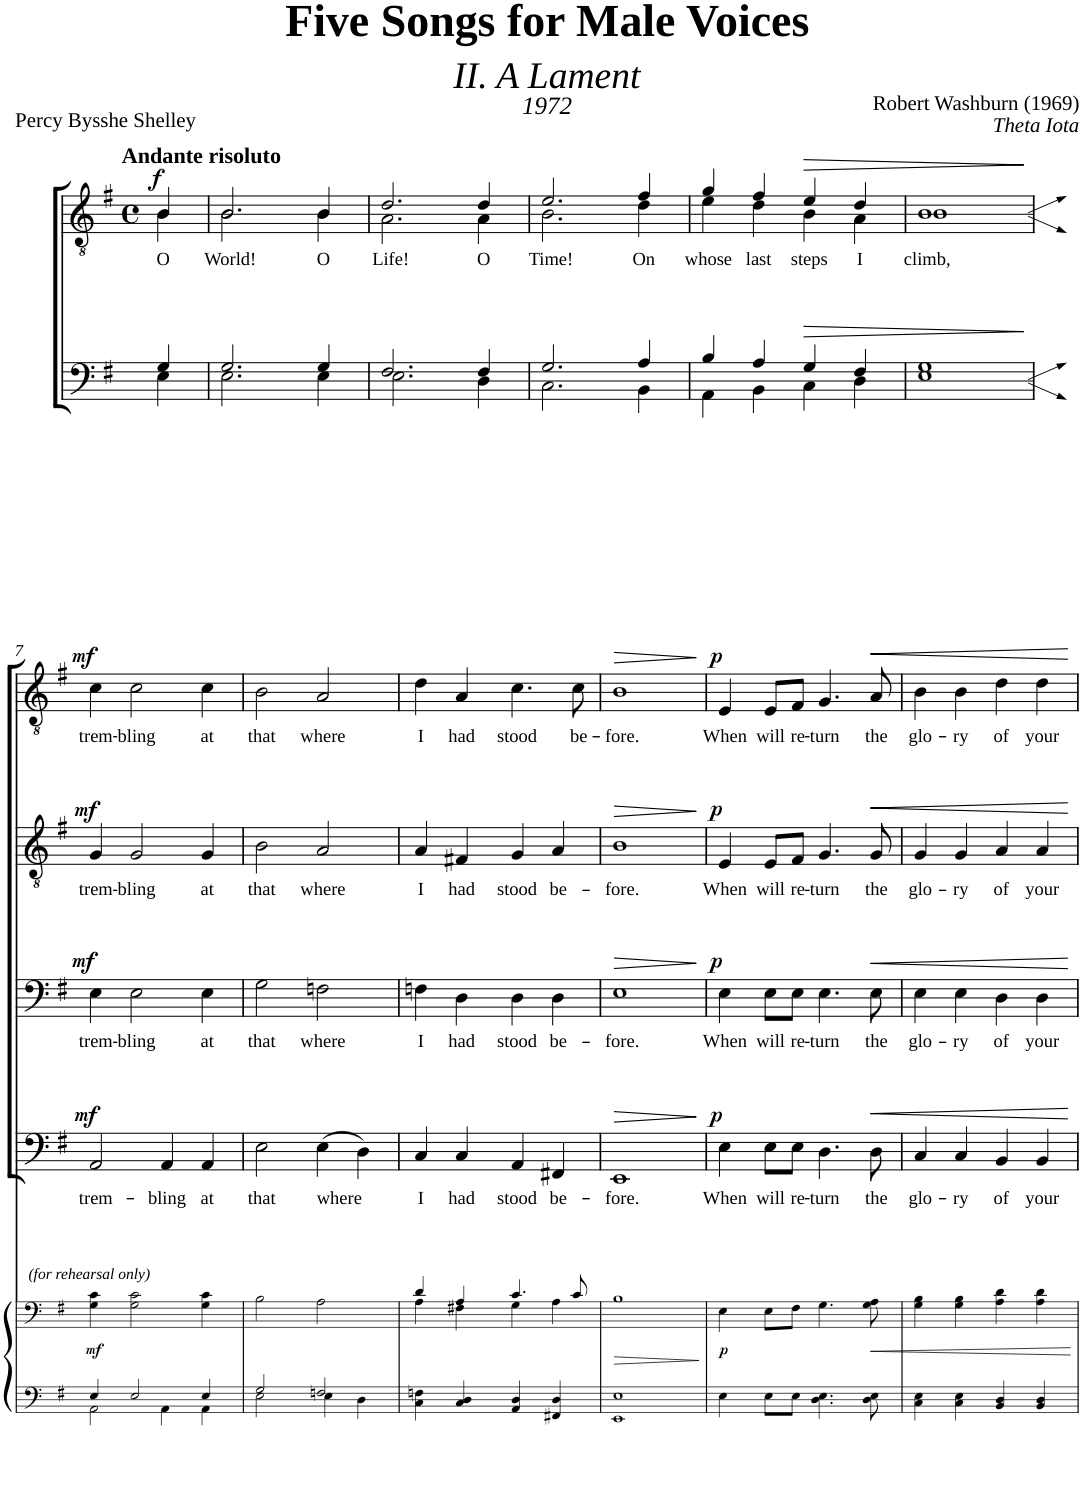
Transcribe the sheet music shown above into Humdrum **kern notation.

**kern	**dynam	**kern	**dynam	**kern	**text	**dynam	**kern	**text	**dynam	**kern	**text	**dynam	**kern	**text	**dynam
*part6	*part6	*part5	*part5	*part4	*part4	*part4	*part3	*part3	*part3	*part2	*part2	*part2	*part1	*part1	*part1
*staff6	*staff6	*staff5	*staff5	*staff4	*staff4	*staff4	*staff3	*staff3	*staff3	*staff2	*staff2	*staff2	*staff1	*staff1	*staff1
*I"Piano	*	*I"Piano	*	*I"Piano	*	*	*I"Piano	*	*	*I"Piano	*	*	*I"Piano	*	*
*I'Pno	*	*I'Pno	*	*I'Pno	*	*	*I'Pno	*	*	*I'Pno	*	*	*I'Pno	*	*
*stria5	*	*stria5	*	*stria5	*	*	*	*	*	*	*	*	*	*	*
*clefF4	*	*clefF4	*	*clefF4	*	*	*clefF4	*	*	*clefGv2	*	*	*clefGv2	*	*
*k[f#]	*	*k[f#]	*	*k[f#]	*	*	*k[f#]	*	*	*k[f#]	*	*	*k[f#]	*	*
*	*	*	*	*	*	*	*	*	*	*M4/4	*	*	*M4/4	*	*
*	*	*	*	*	*	*	*	*	*	*met(c)	*	*	*met(c)	*	*
=1	=1	=1	=1	=1	=1	=1	=1	=1	=1	=1	=1	=1	=1	=1	=1
*	*	*	*	*	*	*	*^	*	*	*	*	*	*	*	*
!	!	!	!	!	!	!	!	!	!	!	!	!	!	!LO:TX:a:B:t=Andante risoluto	!	!
!	!	!	!	!	!	!	!	!	!	!	!	!LO:LY:b	!LO:DY:a	!	!	!
*	*	*	*	*	*	*	*	*	*	*	*^	*	*	*	*	*
1r	.	1r	.	1r	.	.	4G/	4E\	.	.	4B/	4B\	O	f	4r	.	.
.	.	.	.	.	.	.	2.ryy	2.ryy	.	.	2.ryy	2.ryy	.	.	2.ryy	.	.
=2	=2	=2	=2	=2	=2	=2	=2	=2	=2	=2	=2	=2	=2	=2	=2	=2	=2
!	!	!	!	!	!	!	!	!	!	!	!	!	!LO:LY:b	!	!	!	!
1r	.	1r	.	1r	.	.	2.G/	2.E\	.	.	2.B/	2.B\	World!	.	1r	.	.
!	!	!	!	!	!	!	!	!	!	!	!	!	!LO:LY:b	!	!	!	!
.	.	.	.	.	.	.	4G/	4E\	.	.	4B/	4B\	O	.	.	.	.
=3	=3	=3	=3	=3	=3	=3	=3	=3	=3	=3	=3	=3	=3	=3	=3	=3	=3
!	!	!	!	!	!	!	!	!	!	!	!	!	!LO:LY:b	!	!	!	!
1r	.	1r	.	1r	.	.	2.F#/	2.E\	.	.	2.d/	2.A\	Life!	.	1r	.	.
!	!	!	!	!	!	!	!	!	!	!	!	!	!LO:LY:b	!	!	!	!
.	.	.	.	.	.	.	4F#/	4D\	.	.	4d/	4A\	O	.	.	.	.
=4	=4	=4	=4	=4	=4	=4	=4	=4	=4	=4	=4	=4	=4	=4	=4	=4	=4
!	!	!	!	!	!	!	!	!	!	!	!	!	!LO:LY:b	!	!	!	!
1r	.	1r	.	1r	.	.	2.G/	2.C\	.	.	2.e/	2.B\	Time!	.	1r	.	.
!	!	!	!	!	!	!	!	!	!	!	!	!	!LO:LY:b	!	!	!	!
.	.	.	.	.	.	.	4A/	4BB\	.	.	4f#/	4d\	On	.	.	.	.
=5	=5	=5	=5	=5	=5	=5	=5	=5	=5	=5	=5	=5	=5	=5	=5	=5	=5
!	!	!	!	!	!	!	!	!	!	!	!	!	!LO:LY:b	!	!	!	!
1r	.	1r	.	1r	.	.	4B/	4AA\	.	.	4g/	4e\	whose	.	1r	.	.
!	!	!	!	!	!	!	!	!	!	!	!	!	!LO:LY:b	!	!	!	!
.	.	.	.	.	.	.	4A/	4BB\	.	.	4f#/	4d\	last	.	.	.	.
!	!	!	!	!	!	!	!	!	!	!LO:HP:b	!	!	!LO:LY:b	!LO:HP:b	!	!	!
.	.	.	.	.	.	.	4G/	4C\	.	>	4e/	4B\	steps	>	.	.	.
!	!	!	!	!	!	!	!	!	!	!	!	!	!LO:LY:b	!	!	!	!
.	.	.	.	.	.	.	4F#/	4D\	.	.	4d/	4A\	I	.	.	.	.
=6	=6	=6	=6	=6	=6	=6	=6	=6	=6	=6	=6	=6	=6	=6	=6	=6	=6
!	!	!	!	!	!	!	!	!	!	!	!	!	!LO:LY:b	!	!	!	!
1r	.	1r	.	1r	.	.	1G	1E	.	.	1B	1B	climb,	.	1r	.	.
*	*	*	*	*	*	*	*v	*v	*	*	*	*	*	*	*	*	*
*	*	*	*	*	*	*	*	*	*	*v	*v	*	*	*	*	*
.	.	.	.	.	.	.	.	.	]	.	.	]	.	.	.
=6X1	=6X1	=6X1	=6X1	=6X1	=6X1	=6X1	=6X1	=6X1	=6X1	=6X1	=6X1	=6X1	=6X1	=6X1	=6X1
64r	.	64r	.	64r	.	.	64r	.	.	64r	.	.	64r	.	.
!!LO:LB:g=z
=7	=7	=7	=7	=7	=7	=7	=7	=7	=7	=7	=7	=7	=7	=7	=7
*^	*	*	*	*	*	*	*	*	*	*	*	*	*	*	*
!	!	!	!LO:TX:a:i:t=(for rehearsal only)	!	!	!	!	!	!	!	!	!	!	!	!	!
!	!	!	!	!LO:DY:b	!	!LO:LY:b	!LO:DY:a	!	!LO:LY:b	!LO:DY:a	!	!LO:LY:b	!LO:DY:a	!	!LO:LY:b	!LO:DY:a
4E/	2AA\	.	4G\ 4c\	mf	2AA/	trem-	mf	4E\	trem-	mf	4G/	trem-	mf	4c\	trem-	mf
!	!	!	!	!	!	!	!	!	!LO:LY:b	!	!	!LO:LY:b	!	!	!LO:LY:b	!
2E/	.	.	2G\ 2c\	.	.	.	.	2E\	-bling	.	2G/	-bling	.	2c\	-bling	.
!	!	!	!	!	!	!LO:LY:b	!	!	!	!	!	!	!	!	!	!
.	4AA\	.	.	.	4AA/	-bling	.	.	.	.	.	.	.	.	.	.
!	!	!	!	!	!	!LO:LY:b	!	!	!LO:LY:b	!	!	!LO:LY:b	!	!	!LO:LY:b	!
4E/	4AA\	.	4G\ 4c\	.	4AA/	at	.	4E\	at	.	4G/	at	.	4c\	at	.
=8	=8	=8	=8	=8	=8	=8	=8	=8	=8	=8	=8	=8	=8	=8	=8	=8
!	!	!	!	!	!	!LO:LY:b	!	!	!LO:LY:b	!	!	!LO:LY:b	!	!	!LO:LY:b	!
2G/	2E\	.	2B\	.	2E\	that	.	2G\	that	.	2B\	that	.	2B\	that	.
!	!	!	!	!	!	!LO:LY:b	!	!	!LO:LY:b	!	!	!LO:LY:b	!	!	!LO:LY:b	!
2Fn/	4E\	.	2A\	.	(4E\	where	.	2Fn\	where	.	2A/	where	.	2A/	where	.
.	4D\	.	.	.	4D\)	.	.	.	.	.	.	.	.	.	.	.
=9	=9	=9	=9	=9	=9	=9	=9	=9	=9	=9	=9	=9	=9	=9	=9	=9
*	*	*	*^	*	*	*	*	*	*	*	*	*	*	*	*	*
!	!	!	!	!	!	!	!LO:LY:b	!	!	!LO:LY:b	!	!	!LO:LY:b	!	!	!LO:LY:b	!
*v	*v	*	*	*	*	*	*	*	*	*	*	*	*	*	*	*	*
4C\ 4Fn\	.	4d/	4A\	.	4C/	I	.	4Fn\	I	.	4A/	I	.	4d\	I	.
!	!	!	!	!	!	!LO:LY:b	!	!	!LO:LY:b	!	!	!LO:LY:b	!	!	!LO:LY:b	!
4C/ 4D/	.	4A/	4F#X\	.	4C/	had	.	4D\	had	.	4F#X/	had	.	4A/	had	.
!	!	!	!	!	!	!LO:LY:b	!	!	!LO:LY:b	!	!	!LO:LY:b	!	!	!LO:LY:b	!
4AA/ 4D/	.	4.c/	4G\	.	4AA/	stood	.	4D\	stood	.	4G/	stood	.	4.c\	stood	.
!	!	!	!	!	!	!LO:LY:b	!	!	!LO:LY:b	!	!	!LO:LY:b	!	!	!	!
4FF#X/ 4D/	.	.	4A\	.	4FF#X/	be-	.	4D\	be-	.	4A/	be-	.	.	.	.
!	!	!	!	!	!	!	!	!	!	!	!	!	!	!	!LO:LY:b	!
.	.	8c/	.	.	.	.	.	.	.	.	.	.	.	8c\	be-	.
*	*	*v	*v	*	*	*	*	*	*	*	*	*	*	*	*	*
=10	=10	=10	=10	=10	=10	=10	=10	=10	=10	=10	=10	=10	=10	=10	=10
!	!LO:HP:b	!	!	!	!LO:LY:b	!LO:HP:b	!	!LO:LY:b	!LO:HP:b	!	!LO:LY:b	!LO:HP:b	!	!LO:LY:b	!LO:HP:b
1EE 1E	>	1B	.	1EE	-fore.	>	1E	-fore.	>	1B	-fore.	>	1B	-fore.	>
.	]	.	.	.	.	]	.	.	]	.	.	]	.	.	]
=11	=11	=11	=11	=11	=11	=11	=11	=11	=11	=11	=11	=11	=11	=11	=11
!	!	!	!LO:DY:b	!	!LO:LY:b	!LO:DY:a	!	!LO:LY:b	!LO:DY:a	!	!LO:LY:b	!LO:DY:a	!	!LO:LY:b	!LO:DY:a
4E\	.	4E\	p	4E\	When	p	4E\	When	p	4E/	When	p	4E/	When	p
!	!	!	!	!	!LO:LY:b	!	!	!LO:LY:b	!	!	!LO:LY:b	!	!	!LO:LY:b	!
8E\L	.	8E\L	.	8E\L	will	.	8E\L	will	.	8E/L	will	.	8E/L	will	.
!	!	!	!	!	!LO:LY:b	!	!	!LO:LY:b	!	!	!LO:LY:b	!	!	!LO:LY:b	!
8E\J	.	8F#\J	.	8E\J	re-	.	8E\J	re-	.	8F#/J	re-	.	8F#/J	re-	.
!	!	!	!	!	!LO:LY:b	!	!	!LO:LY:b	!	!	!LO:LY:b	!	!	!LO:LY:b	!
4.D\ 4.E\	.	4.G\	.	4.D\	-turn	.	4.E\	-turn	.	4.G/	-turn	.	4.G/	-turn	.
!	!	!	!LO:HP:b	!	!LO:LY:b	!LO:HP:b	!	!LO:LY:b	!LO:HP:b	!	!LO:LY:b	!LO:HP:b	!	!LO:LY:b	!LO:HP:b
8D\ 8E\	.	8G\ 8A\	<	8D\	the	<	8E\	the	<	8G/	the	<	8A/	the	<
=12	=12	=12	=12	=12	=12	=12	=12	=12	=12	=12	=12	=12	=12	=12	=12
!	!	!	!	!	!LO:LY:b	!	!	!LO:LY:b	!	!	!LO:LY:b	!	!	!LO:LY:b	!
4C\ 4E\	.	4G\ 4B\	.	4C/	glo-	.	4E\	glo-	.	4G/	glo-	.	4B\	glo-	.
!	!	!	!	!	!LO:LY:b	!	!	!LO:LY:b	!	!	!LO:LY:b	!	!	!LO:LY:b	!
4C\ 4E\	.	4G\ 4B\	.	4C/	-ry	.	4E\	-ry	.	4G/	-ry	.	4B\	-ry	.
!	!	!	!	!	!LO:LY:b	!	!	!LO:LY:b	!	!	!LO:LY:b	!	!	!LO:LY:b	!
4BB/ 4D/	.	4A\ 4d\	.	4BB/	of	.	4D\	of	.	4A/	of	.	4d\	of	.
!	!	!	!	!	!LO:LY:b	!	!	!LO:LY:b	!	!	!LO:LY:b	!	!	!LO:LY:b	!
4BB/ 4D/	.	4A\ 4d\	.	4BB/	your	.	4D\	your	.	4A/	your	.	4d\	your	.
.	.	.	[	.	.	[	.	.	[	.	.	[	.	.	[
=	=	=	=	=	=	=	=	=	=	=	=	=	=	=	=
*-	*-	*-	*-	*-	*-	*-	*-	*-	*-	*-	*-	*-	*-	*-	*-
